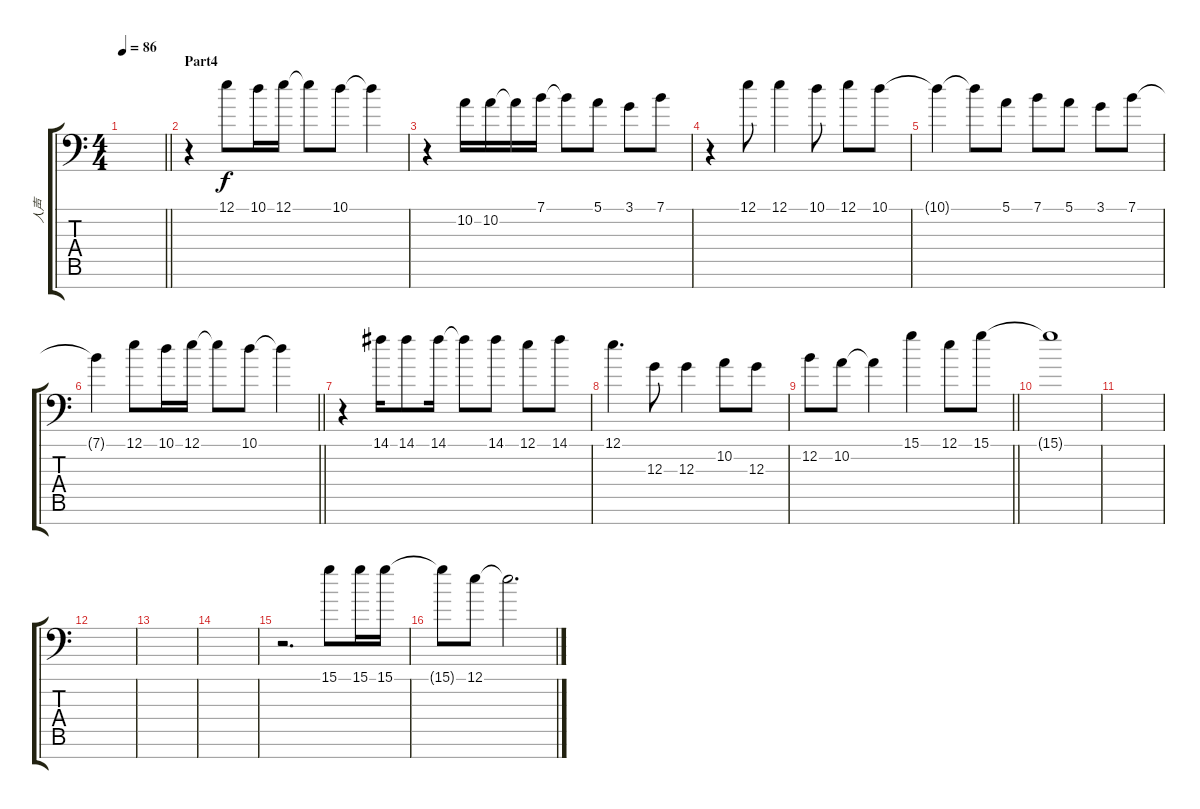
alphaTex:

\track ("人声" "人声") {instrument clarinet}
\staff {score tabs}
\tuning (E4 B3 G3 D3 A2 E2 C-1) {hide}
\ts (4 4)
\tempo 86
\clef f4
\barLineRight lightlight
\ks c
|
\section ("" "Part4")
r.4 12.1.8 10.1.16 12.1.16 12.1{t}.8 10.1.8 10.1{t}.4 |
r.4 10.2.16 10.2.16 10.2{t}.16 7.1.16 7.1{t}.8 5.1.8 3.1.8 7.1.8 |
r.4 12.1.8 12.1.4 10.1.8 12.1.8 10.1.8 |
10.1{t}.4 10.1{t}.8 5.1.8 7.1.8 5.1.8 3.1.8 7.1.8 |
\barLineRight lightlight
7.1{t}.4 12.1.8 10.1.16 12.1.16 12.1{t}.8 10.1.8 10.1{t}.4 |
\section ("" "")
r.4 14.1.16 14.1.8 14.1.16 14.1{t}.8 14.1.8 12.1.8 14.1.8 |
12.1.4{d} 12.3.8 12.3.4 10.2.8 12.3.8 |
\barLineRight lightlight
12.2.8 10.2.8 10.2{t}.4 15.1.4 12.1.8 15.1.8 |
\section ("" "")
15.1{t}.1 |
|
|
|
|
r.2{d} 15.1.8 15.1.16 15.1.16 |
15.1{t}.8 12.1.8 12.1{t}.2{d}
